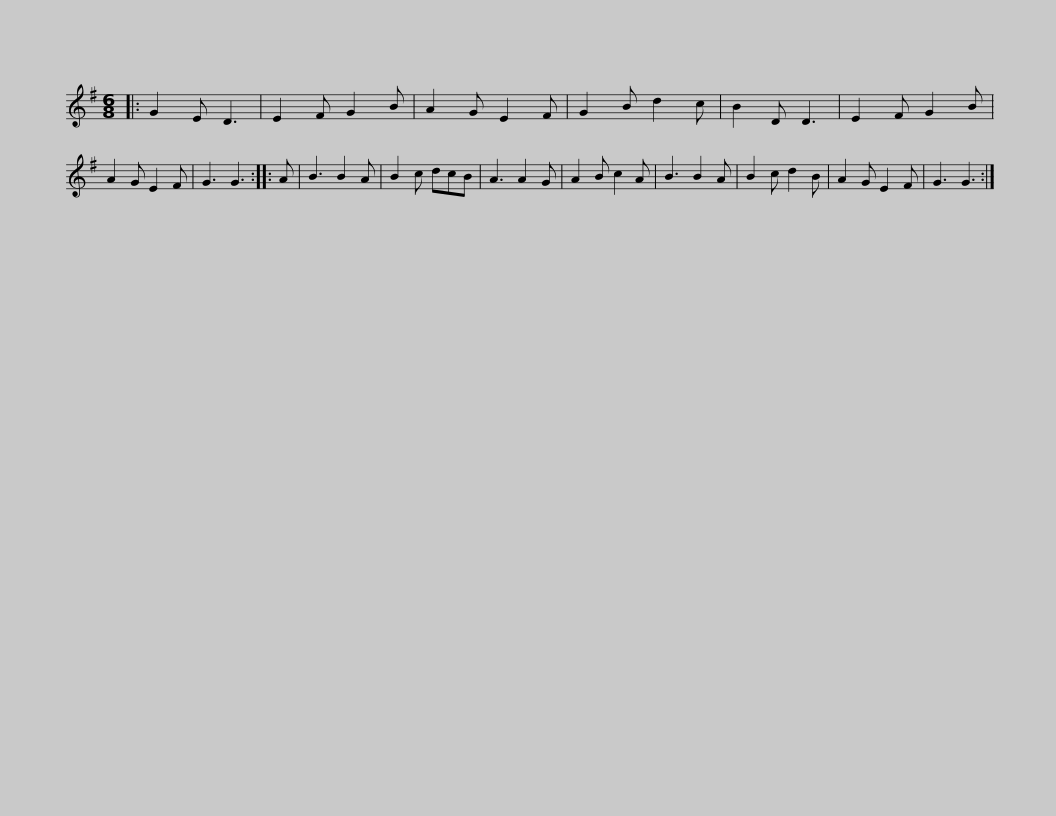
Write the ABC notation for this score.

X:1
L:1/8
M:6/8
I:linebreak $
K:G
V:1 treble
V:1
|: G2 E D3 | E2 F G2 B | A2 G E2 F | G2 B d2 c | B2 D D3 | %5
 E2 F G2 B | A2 G E2 F | G3 G3 :: A |$ B3 B2 A | %10
 B2 c dcB | A3 A2 G | A2 B c2 A | B3 B2 A | B2 c d2 B | %15
 A2 G E2 F | G3 G3 :| %17
